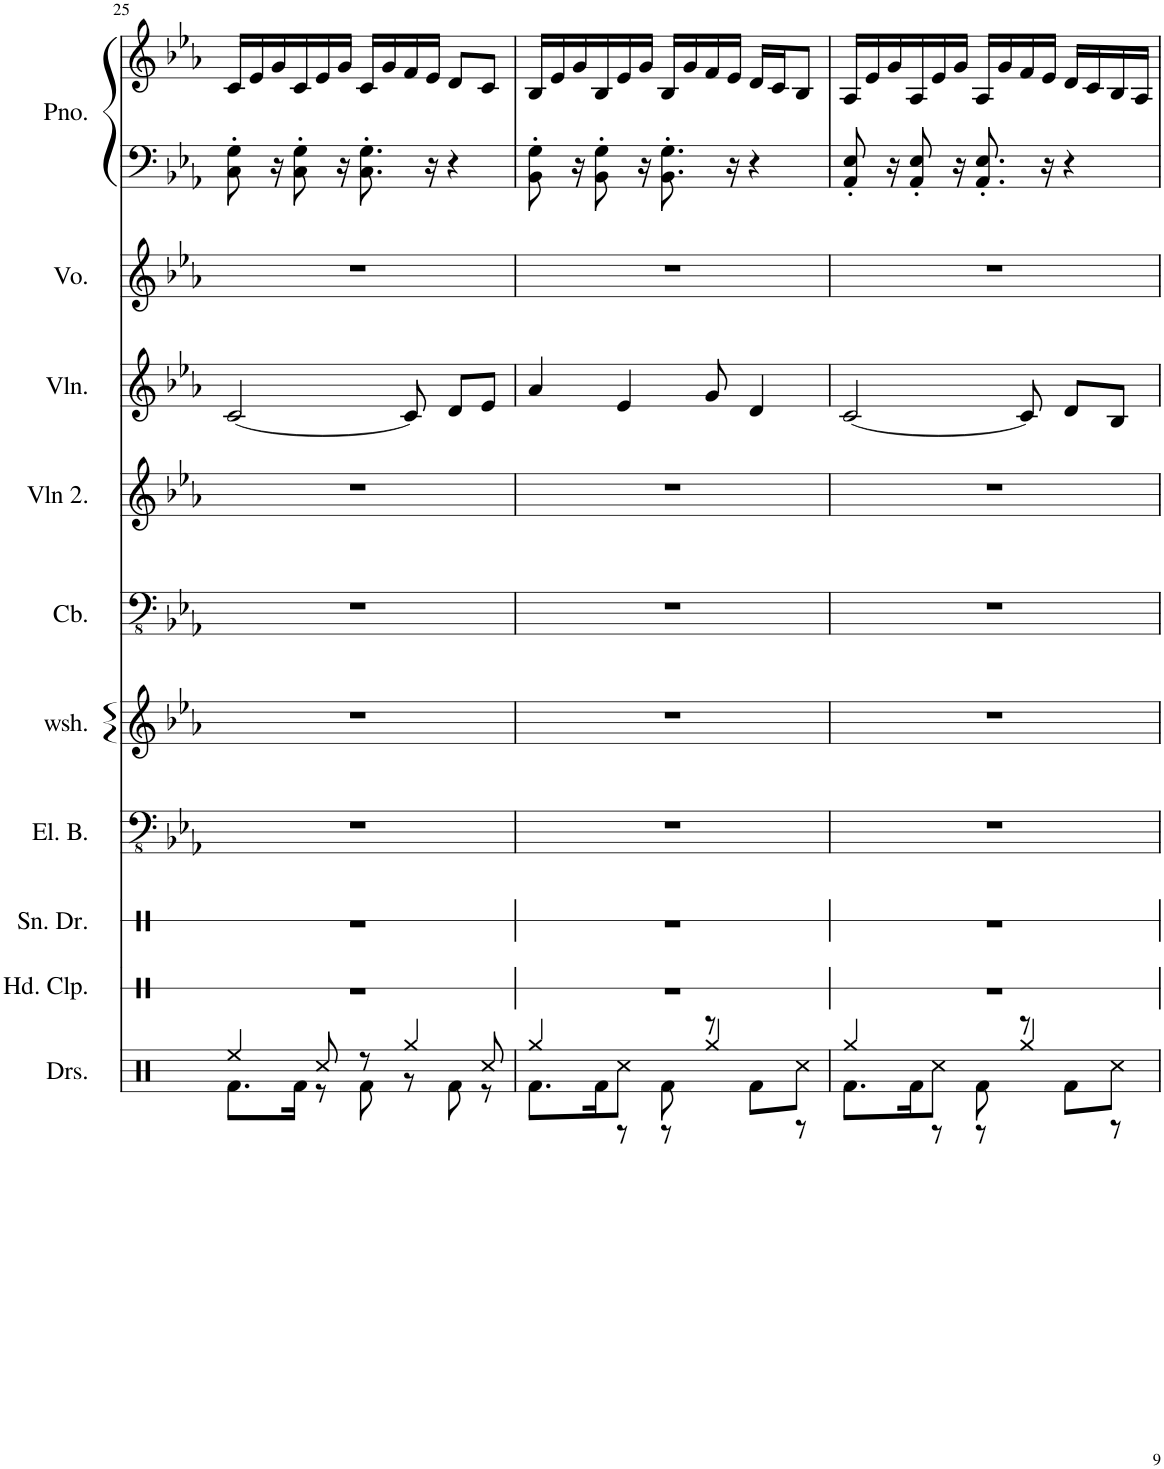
**kern	**kern	**kern	**kern	**kern	**kern	**kern	**kern	**kern	**kern	**kern
*part10	*part9	*part8	*part7	*part6	*part5	*part4	*part3	*part2	*part1	*part1
*staff11	*staff10	*staff9	*staff8	*staff7	*staff6	*staff5	*staff4	*staff3	*staff2	*staff1
*I"Drumset	*I"Hand Clap	*I"Snare Drum	*I"Electric Bass	*I"whoosh	*I"Contrabass	*I"Violin	*I"Violin	*I"Voice	*I"Piano	*
*I'Drs.	*I'Hd. Clp.	*I'Sn. Dr.	*I'El. B.	*I'wsh.	*I'Cb.	*I'Vln 2.	*I'Vln.	*I'Vo.	*I'Pno.	*
!!LO:PB:g=z
*clefX	*clefX	*clefX	*clefFv4	*clefG2	*clefFv4	*clefG2	*clefG2	*clefG2	*clefF4	*clefG2
*	*	*	*	*	*Trd7c12	*	*	*	*	*
*k[]	*k[]	*k[]	*k[b-e-a-]	*k[b-e-a-]	*k[b-e-a-]	*k[b-e-a-]	*k[b-e-a-]	*k[b-e-a-]	*k[b-e-a-]	*k[b-e-a-]
*M7/8	*M7/8	*M7/8	*M7/8	*M7/8	*M7/8	*M7/8	*M7/8	*M7/8	*M7/8	*M7/8
=25	=25	=25	=25	=25	=25	=25	=25	=25	=25	=25
*^	*	*	*	*	*	*	*	*	*	*
4Ree/	8.Rf\L	2..r	2..r	2..r	2..r	2..r	2..r	[2c/	2..r	8C\' 8G\'	16c/LL
.	.	.	.	.	.	.	.	.	.	.	16e-/
.	.	.	.	.	.	.	.	.	.	16r	16g/
.	16Rf\Jk	.	.	.	.	.	.	.	.	8C\' 8G\'	16c/
8Rcc/	8r	.	.	.	.	.	.	.	.	.	16e-/
.	.	.	.	.	.	.	.	.	.	16r	16g/JJ
8r	8Rf\	.	.	.	.	.	.	.	.	8.C\' 8.G\'	16c/LL
.	.	.	.	.	.	.	.	.	.	.	16g/
4Rgg/	8r	.	.	.	.	.	.	8c/]	.	.	16f/
.	.	.	.	.	.	.	.	.	.	16r	16e-/JJ
.	8Rf\	.	.	.	.	.	.	8d/L	.	4r	8d/L
8Rcc/	8r	.	.	.	.	.	.	8e-/J	.	.	8c/J
=26	=26	=26	=26	=26	=26	=26	=26	=26	=26	=26	=26
8.Rf\L	4Rgg/	2..r	2..r	2..r	2..r	2..r	2..r	4a-/	2..r	8BB-\' 8G\'	16B-/LL
.	.	.	.	.	.	.	.	.	.	.	16e-/
.	.	.	.	.	.	.	.	.	.	16r	16g/
16Rf\K	.	.	.	.	.	.	.	.	.	8BB-\' 8G\'	16B-/
8Rcc\J	8r	.	.	.	.	.	.	4e-/	.	.	16e-/
.	.	.	.	.	.	.	.	.	.	16r	16g/JJ
8Rf\	8r	.	.	.	.	.	.	.	.	8.BB-\' 8.G\'	16B-/LL
.	.	.	.	.	.	.	.	.	.	.	16g/
8r	4Rgg/	.	.	.	.	.	.	8g/	.	.	16f/
.	.	.	.	.	.	.	.	.	.	16r	16e-/JJ
8Rf\L	.	.	.	.	.	.	.	4d/	.	4r	16d/LL
.	.	.	.	.	.	.	.	.	.	.	16c/J
8Rcc\J	8r	.	.	.	.	.	.	.	.	.	8B-/J
=27	=27	=27	=27	=27	=27	=27	=27	=27	=27	=27	=27
8.Rf\L	4Rgg/	2..r	2..r	2..r	2..r	2..r	2..r	[2c/	2..r	8AA-/' 8E-/'	16A-/LL
.	.	.	.	.	.	.	.	.	.	.	16e-/
.	.	.	.	.	.	.	.	.	.	16r	16g/
16Rf\K	.	.	.	.	.	.	.	.	.	8AA-/' 8E-/'	16A-/
8Rcc\J	8r	.	.	.	.	.	.	.	.	.	16e-/
.	.	.	.	.	.	.	.	.	.	16r	16g/JJ
8Rf\	8r	.	.	.	.	.	.	.	.	8.AA-/' 8.E-/'	16A-/LL
.	.	.	.	.	.	.	.	.	.	.	16g/
8r	4Rgg/	.	.	.	.	.	.	8c/]	.	.	16f/
.	.	.	.	.	.	.	.	.	.	16r	16e-/JJ
8Rf\L	.	.	.	.	.	.	.	8d/L	.	4r	16d/LL
.	.	.	.	.	.	.	.	.	.	.	16c/
8Rcc\J	8r	.	.	.	.	.	.	8B-/J	.	.	16B-/
.	.	.	.	.	.	.	.	.	.	.	16A-/JJ
*v	*v	*	*	*	*	*	*	*	*	*	*
=	=	=	=	=	=	=	=	=	=	=
*-	*-	*-	*-	*-	*-	*-	*-	*-	*-	*-
